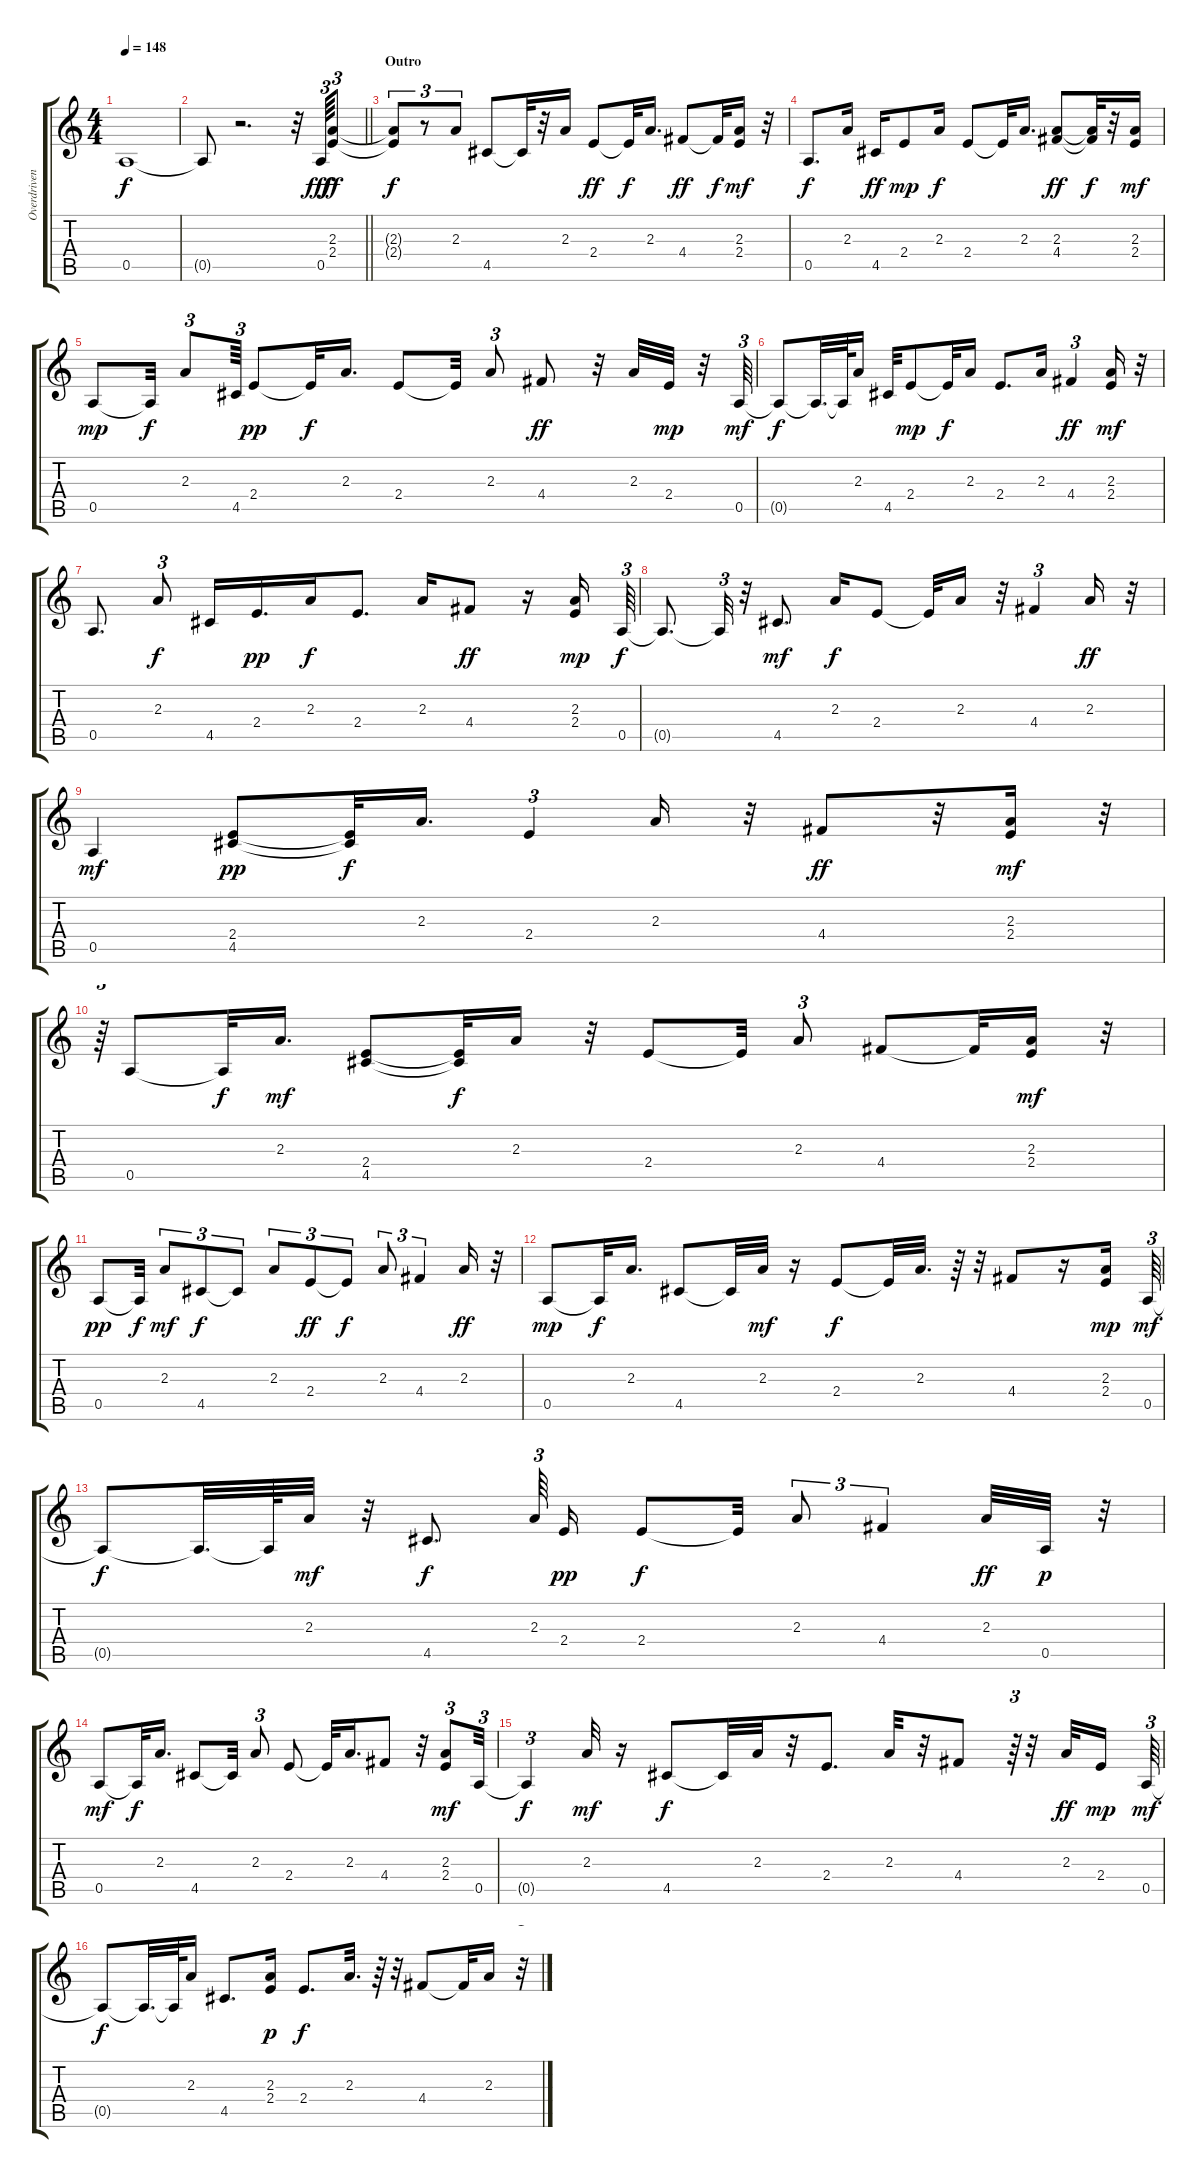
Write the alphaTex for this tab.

\track ("Overdriven Guitar" "Overdriven") {mute instrument overdrivenguitar}
\staff {score tabs}
\tuning (E4 B3 G3 D3 A2 E2) {hide}
\ts (4 4)
\tempo 148
\clef g2
\ks c
0.5{t}.1{dy f} |
\barLineRight lightlight
0.5{t}.8 r.2{d} r.32 0.5.64{tu (3 2) dy fff} (2.3 2.4).8{tu (3 2) dy ff} |
\section ("" "Outro")
(2.3{t} 2.4{t}).8{tu (3 2) dy f} r.8{tu (3 2)} 2.3.8{tu (3 2)} 4.5.8 4.5{t}.32 r.32 2.3.16 2.4.8{dy ff} 2.4{t}.32{dy f} 2.3.16{d} 4.4.8{dy ff} 4.4{t}.32{dy f} (2.3 2.4).16{dy mf} r.32 |
0.5.8{d dy f} 2.3.16 4.5.16{dy ff} 2.4.8{dy mp} 2.3.16{dy f} 2.4.8 2.4{t}.32 2.3.16{d} (2.3 4.4).8{dy ff} (2.3{t} 4.4{t}).32{dy f} r.32 (2.3 2.4).16{dy mf} |
0.5.8{dy mp} 0.5{t}.32{dy f} 2.3.8{tu (3 2)} 4.5.64{tu (3 2)} 2.4.8{dy pp} 2.4{t}.32{dy f} 2.3.16{d} 2.4.8 2.4{t}.32 2.3.8{tu (3 2)} 4.4.8{dy ff} r.32 2.3.32 2.4.32{dy mp} r.32 0.5.64{tu (3 2) dy mf} |
0.5{t}.8{dy f} 0.5{t}.32{d} 0.5{t}.64 2.3.16 4.5.32 2.4.8{dy mp} 2.4{t}.32{dy f} 2.3.16 2.4.8{d} 2.3.16 4.4.4{tu (3 2) dy ff} (2.3 2.4).16{dy mf} r.32 |
0.5.8{d} 2.3.8{tu (3 2) dy f} 4.5.16 2.4.16{d dy pp} 2.3.16{dy f} 2.4.8{d} 2.3.16 4.4.8{dy ff} r.16 (2.3 2.4).16{dy mp} 0.5.64{tu (3 2) dy f} |
0.5{t}.8{d} 0.5{t}.32{tu (3 2)} r.32 4.5.8{d dy mf} 2.3.16{dy f} 2.4.8 2.4{t}.32 2.3.16 r.32 4.4.4{tu (3 2)} 2.3.16{dy ff} r.32 |
0.5.4{dy mf} (2.4 4.5).8{dy pp} (2.4{t} 4.5{t}).32{dy f} 2.3.16{d} 2.4.4{tu (3 2)} 2.3.16 r.32 4.4.8{dy ff} r.32 (2.3 2.4).16{dy mf} r.32{tu (3 2)} |
r.64{tu (3 2)} 0.5.8 0.5{t}.32{dy f} 2.3.16{d dy mf} (2.4 4.5).8 (2.4{t} 4.5{t}).32{dy f} 2.3.16 r.32 2.4.8 2.4{t}.32 2.3.8{tu (3 2)} 4.4.8 4.4{t}.32 (2.3 2.4).16{dy mf} r.32 |
0.5.8{dy pp} 0.5{t}.32{dy f} 2.3.8{tu (3 2) dy mf} 4.5.8{tu (3 2) dy f} 4.5{t}.8{tu (3 2)} 2.3.8{tu (3 2)} 2.4.8{tu (3 2) dy ff} 2.4{t}.8{tu (3 2) dy f} 2.3.8{tu (3 2)} 4.4.4{tu (3 2)} 2.3.16{dy ff} r.32 |
0.5.8{dy mp} 0.5{t}.32{dy f} 2.3.16{d} 4.5.8 4.5{t}.32 2.3.32{dy mf} r.16 2.4.8{dy f} 2.4{t}.32 2.3.32{d} r.64 r.32 4.4.8 r.16 (2.3 2.4).16{dy mp} 0.5.64{tu (3 2) dy mf} |
0.5{t}.8{dy f} 0.5{t}.32{d} 0.5{t}.64 2.3.32{dy mf} r.32 4.5.8{d dy f} 2.3.64{tu (3 2) beam splitsecondary} 2.4.16{dy pp} 2.4.8{dy f} 2.4{t}.32 2.3.8{tu (3 2)} 4.4.4{tu (3 2)} 2.3.32{dy ff} 0.5.32{dy p} r.32 |
0.5.8{dy mf} 0.5{t}.32{dy f} 2.3.16{d} 4.5.8 4.5{t}.32 2.3.8{tu (3 2)} 2.4.8 2.4{t}.32 2.3.16{d} 4.4.8 r.32 (2.3 2.4).8{tu (3 2) dy mf} 0.5.32{tu (3 2)} |
0.5{t}.4{tu (3 2) dy f} 2.3.32{dy mf} r.16 4.5.8{dy f} 4.5{t}.32 2.3.32 r.32 2.4.8{d} 2.3.32 r.32 4.4.8 r.64{tu (3 2)} r.32 2.3.32{dy ff} 2.4.16{dy mp beam splitsecondary} 0.5.64{tu (3 2) dy mf} |
0.5{t}.8{dy f} 0.5{t}.32{d} 0.5{t}.64 2.3.16 4.5.8{d} (2.3 2.4).16{dy p} 2.4.8{d dy f} 2.3.32{d} r.64 r.32 4.4.8 4.4{t}.32 2.3.16 r.32{tu (3 2)}
